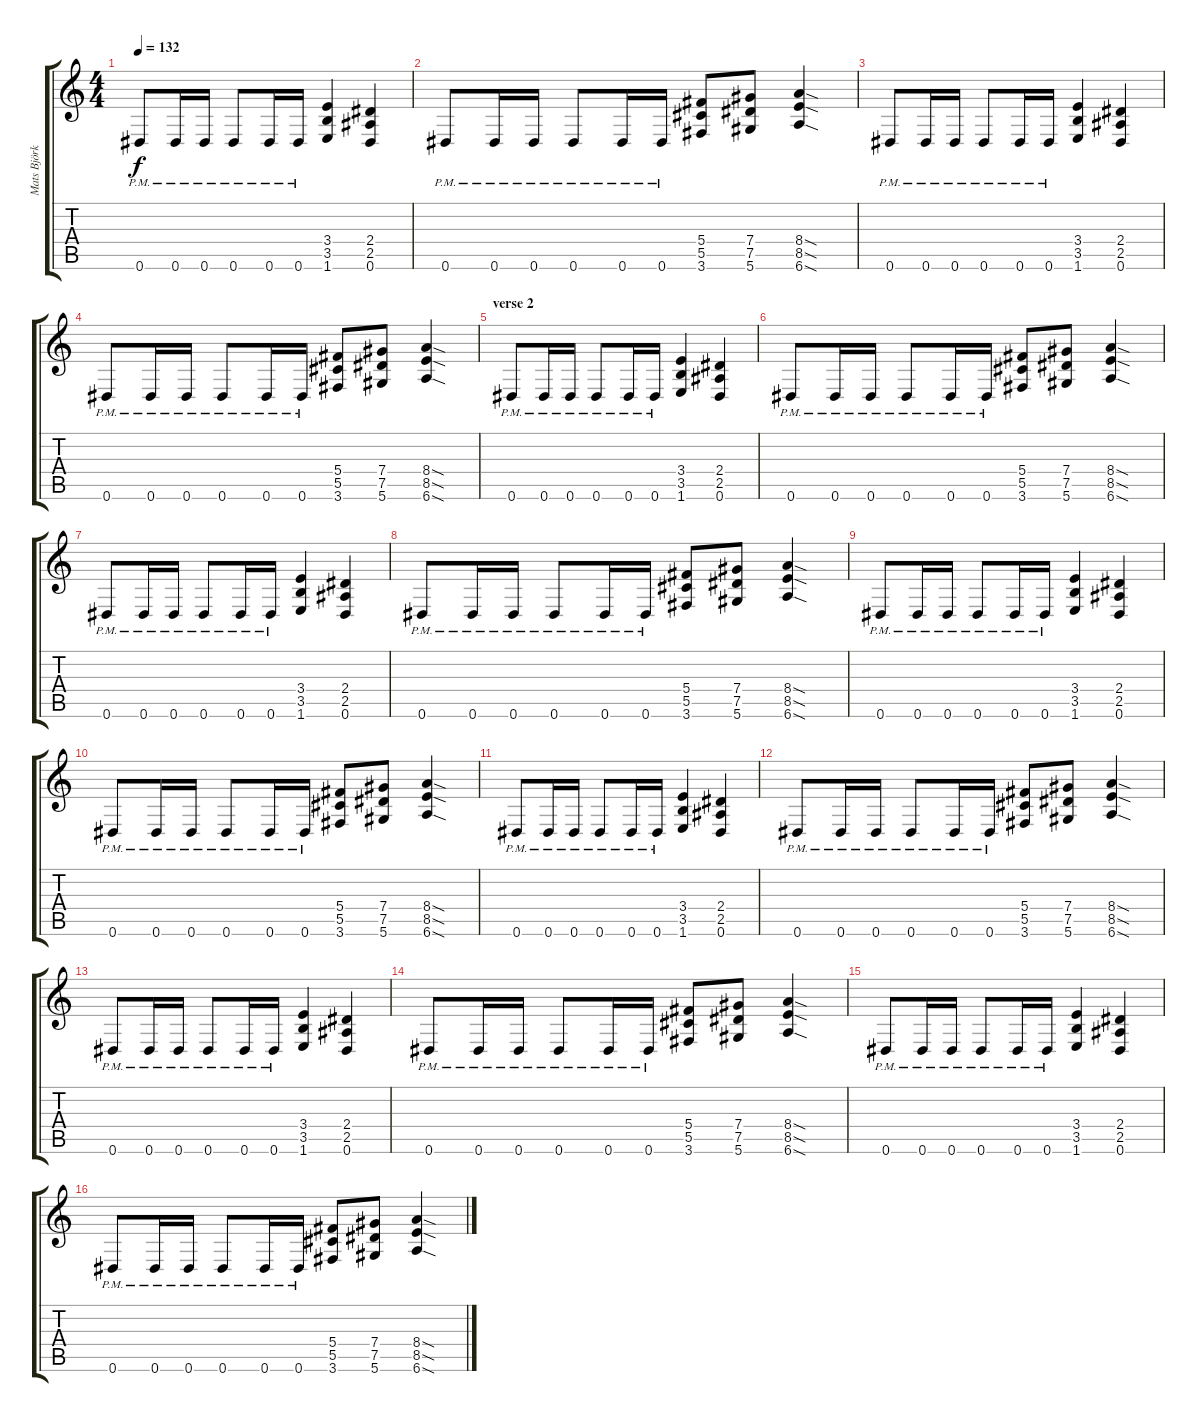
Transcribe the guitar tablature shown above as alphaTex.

\track ("Mats Björkman" "Mats Björk") {instrument distortionguitar}
\staff {score tabs}
\tuning (Eb4 Bb3 Gb3 Db3 Ab2 Eb2) {hide}
\ts (4 4)
\tempo 132
\clef g2
\ks c
0.6{pm}.8{dy f} 0.6{pm}.16 0.6{pm}.16 0.6{pm}.8 0.6{pm}.16 0.6{pm}.16 (3.4 3.5 1.6).4 (2.4 2.5 0.6).4 |
0.6{pm}.8 0.6{pm}.16 0.6{pm}.16 0.6{pm}.8 0.6{pm}.16 0.6{pm}.16 (5.4 5.5 3.6).8 (7.4 7.5 5.6).8 (8.4{sod} 8.5{sod} 6.6{sod}).4 |
0.6{pm}.8 0.6{pm}.16 0.6{pm}.16 0.6{pm}.8 0.6{pm}.16 0.6{pm}.16 (3.4 3.5 1.6).4 (2.4 2.5 0.6).4 |
0.6{pm}.8 0.6{pm}.16 0.6{pm}.16 0.6{pm}.8 0.6{pm}.16 0.6{pm}.16 (5.4 5.5 3.6).8 (7.4 7.5 5.6).8 (8.4{sod} 8.5{sod} 6.6{sod}).4 |
\section ("" "verse 2")
0.6{pm}.8 0.6{pm}.16 0.6{pm}.16 0.6{pm}.8 0.6{pm}.16 0.6{pm}.16 (3.4 3.5 1.6).4 (2.4 2.5 0.6).4 |
0.6{pm}.8 0.6{pm}.16 0.6{pm}.16 0.6{pm}.8 0.6{pm}.16 0.6{pm}.16 (5.4 5.5 3.6).8 (7.4 7.5 5.6).8 (8.4{sod} 8.5{sod} 6.6{sod}).4 |
0.6{pm}.8 0.6{pm}.16 0.6{pm}.16 0.6{pm}.8 0.6{pm}.16 0.6{pm}.16 (3.4 3.5 1.6).4 (2.4 2.5 0.6).4 |
0.6{pm}.8 0.6{pm}.16 0.6{pm}.16 0.6{pm}.8 0.6{pm}.16 0.6{pm}.16 (5.4 5.5 3.6).8 (7.4 7.5 5.6).8 (8.4{sod} 8.5{sod} 6.6{sod}).4 |
0.6{pm}.8 0.6{pm}.16 0.6{pm}.16 0.6{pm}.8 0.6{pm}.16 0.6{pm}.16 (3.4 3.5 1.6).4 (2.4 2.5 0.6).4 |
0.6{pm}.8 0.6{pm}.16 0.6{pm}.16 0.6{pm}.8 0.6{pm}.16 0.6{pm}.16 (5.4 5.5 3.6).8 (7.4 7.5 5.6).8 (8.4{sod} 8.5{sod} 6.6{sod}).4 |
0.6{pm}.8 0.6{pm}.16 0.6{pm}.16 0.6{pm}.8 0.6{pm}.16 0.6{pm}.16 (3.4 3.5 1.6).4 (2.4 2.5 0.6).4 |
0.6{pm}.8 0.6{pm}.16 0.6{pm}.16 0.6{pm}.8 0.6{pm}.16 0.6{pm}.16 (5.4 5.5 3.6).8 (7.4 7.5 5.6).8 (8.4{sod} 8.5{sod} 6.6{sod}).4 |
0.6{pm}.8 0.6{pm}.16 0.6{pm}.16 0.6{pm}.8 0.6{pm}.16 0.6{pm}.16 (3.4 3.5 1.6).4 (2.4 2.5 0.6).4 |
0.6{pm}.8 0.6{pm}.16 0.6{pm}.16 0.6{pm}.8 0.6{pm}.16 0.6{pm}.16 (5.4 5.5 3.6).8 (7.4 7.5 5.6).8 (8.4{sod} 8.5{sod} 6.6{sod}).4 |
0.6{pm}.8 0.6{pm}.16 0.6{pm}.16 0.6{pm}.8 0.6{pm}.16 0.6{pm}.16 (3.4 3.5 1.6).4 (2.4 2.5 0.6).4 |
0.6{pm}.8 0.6{pm}.16 0.6{pm}.16 0.6{pm}.8 0.6{pm}.16 0.6{pm}.16 (5.4 5.5 3.6).8 (7.4 7.5 5.6).8 (8.4{sod} 8.5{sod} 6.6{sod}).4
